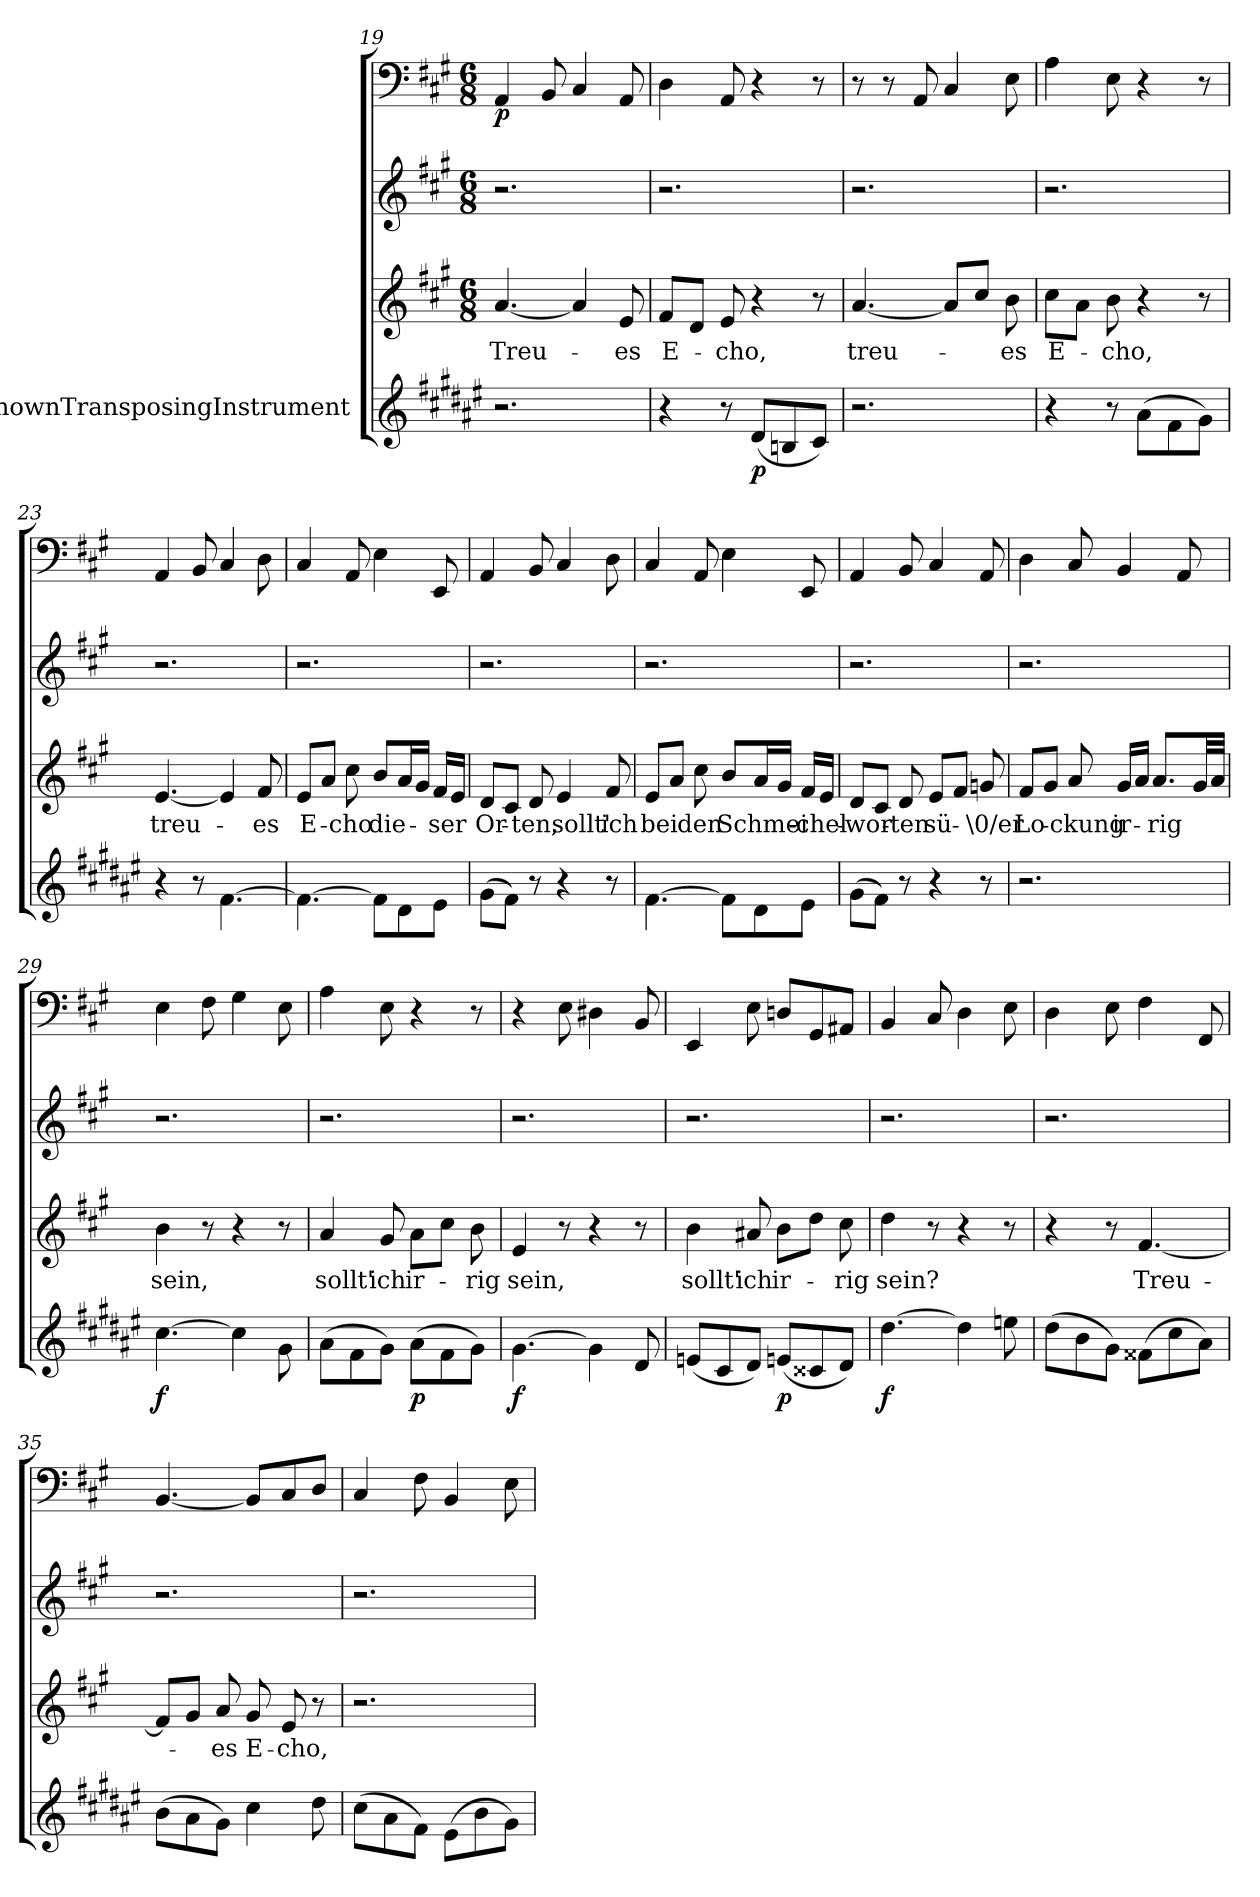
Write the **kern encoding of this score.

**kern	**dynam	**kern	**text	**kern	**kern	**dynam
*part4	*part4	*part3	*part3	*part2	*part1	*part1
*staff4	*staff4	*staff3	*staff3	*staff2	*staff1	*staff1
*I"UnknownTransposingInstrument	*	*	*	*	*	*
*clefG2	*	*clefG2	*	*clefG2	*clefF4	*
*ITrd-2c-3	*	*	*	*	*	*
*k[f#c#g#]	*	*k[f#c#g#]	*	*k[f#c#g#]	*k[f#c#g#]	*
*	*	*M6/8	*	*M6/8	*M6/8	*
=19	=19	=19	=19	=19	=19	=19
2.r	.	[4.a"/	Treu-	2.r	4AA"/	p
.	.	.	.	.	8BB"/	.
.	.	4a"/]	.	.	4C#"/	.
.	.	8e"/	-es	.	8AA"/	.
=20	=20	=20	=20	=20	=20	=20
4r	.	8f#"/L	E-	2.r	4D"\	.
.	.	8d"/J	.	.	.	.
8r	.	8e"/	-cho,	.	8AA"/	.
(8f#"/L	p	4r	.	.	4r	.
8dn"/	.	.	.	.	.	.
8e"/J)	.	8r	.	.	8r	.
=21	=21	=21	=21	=21	=21	=21
2.r	.	[4.a"/	treu-	2.r	8r	.
.	.	.	.	.	8r	.
.	.	.	.	.	8AA"/	.
.	.	8a"/L]	.	.	4C#"/	.
.	.	8cc#"/J	.	.	.	.
.	.	8b"\	-es	.	8E"\	.
=22	=22	=22	=22	=22	=22	=22
4r	.	8cc#"\L	E-	2.r	4A"\	.
.	.	8a"\J	.	.	.	.
8r	.	8b"\	-cho,	.	8E"\	.
(8cc#"\L	.	4r	.	.	4r	.
8a"\	.	.	.	.	.	.
8b"\J)	.	8r	.	.	8r	.
=23	=23	=23	=23	=23	=23	=23
4r	.	[4.e"/	treu-	2.r	4AA"/	.
8r	.	.	.	.	8BB"/	.
[4.a"\	.	4e"/]	.	.	4C#"/	.
.	.	8f#"/	-es	.	8D"\	.
=24	=24	=24	=24	=24	=24	=24
4.a"\_	.	8e"/L	E-	2.r	4C#"/	.
.	.	8a"/J	.	.	.	.
.	.	8cc#"\	-cho	.	8AA"/	.
8a"\L]	.	8b"/L	die-	.	4E"\	.
8f#"\	.	16a"/L	.	.	.	.
.	.	16g#"/JJ	.	.	.	.
8g#"\J	.	16f#"/LL	-ser	.	8EE"/	.
.	.	16e"/JJ	.	.	.	.
=25	=25	=25	=25	=25	=25	=25
(8b"\L	.	8d"/L	Or-	2.r	4AA"/	.
8a"\J)	.	8c#"/J	.	.	.	.
8r	.	8d"/	-ten,	.	8BB"/	.
4r	.	4e"/	sollt'	.	4C#"/	.
8r	.	8f#"/	ich	.	8D"\	.
=26	=26	=26	=26	=26	=26	=26
[4.a"\	.	8e"/L	bei	2.r	4C#"/	.
.	.	8a"/J	.	.	.	.
.	.	8cc#"\	den	.	8AA"/	.
8a"\L]	.	8b"/L	Schmei-	.	4E"\	.
8f#"\	.	16a"/L	.	.	.	.
.	.	16g#"/JJ	.	.	.	.
8g#"\J	.	16f#"/LL	-chel-	.	8EE"/	.
.	.	16e"/JJ	.	.	.	.
=27	=27	=27	=27	=27	=27	=27
(8b"\L	.	8d"/L	-wor-	2.r	4AA"/	.
8a"\J)	.	8c#"/J	.	.	.	.
8r	.	8d"/	-ten	.	8BB"/	.
4r	.	8e"/L	sü-	.	4C#"/	.
.	.	8f#"/J	.	.	.	.
8r	.	8gn"/	-\0/er	.	8AA"/	.
=28	=28	=28	=28	=28	=28	=28
2.r	.	8f#"/L	Lo-	2.r	4D"\	.
.	.	8g#"/J	.	.	.	.
.	.	8a"/	-ckung	.	8C#"/	.
.	.	16g#"/LL	ir-	.	4BB"/	.
.	.	16a"/JJ	.	.	.	.
.	.	8.a"/L	-rig	.	.	.
.	.	.	.	.	8AA"/	.
.	.	32g#"/LL	.	.	.	.
.	.	32a"/JJJ	.	.	.	.
=29	=29	=29	=29	=29	=29	=29
[4.ee"\	f	4b"\	sein,	2.r	4E"\	.
.	.	8r	.	.	8F#"\	.
4ee"\]	.	4r	.	.	4G#"\	.
8b"\	.	8r	.	.	8E"\	.
=30	=30	=30	=30	=30	=30	=30
(8cc#"\L	.	4a"/	sollt'	2.r	4A"\	.
8a"\	.	.	.	.	.	.
8b"\J)	.	8g#"/	ich	.	8E"\	.
(8cc#"\L	p	8a"\L	ir-	.	4r	.
8a"\	.	8cc#"\J	.	.	.	.
8b"\J)	.	8b"\	-rig	.	8r	.
=31	=31	=31	=31	=31	=31	=31
[4.b"\	f	4e"/	sein,	2.r	4r	.
.	.	8r	.	.	8E"\	.
4b"\]	.	4r	.	.	4D#X"\	.
8f#"/	.	8r	.	.	8BB"/	.
=32	=32	=32	=32	=32	=32	=32
(8gn"/L	.	4b"\	sollt'	2.r	4EE"/	.
8e"/	.	.	.	.	.	.
8f#"/J)	.	8a#X"/	ich	.	8E"\	.
(8gn"/L	p	8b"\L	ir-	.	8Dn"/L	.
8e#X"/	.	8dd"\J	.	.	8GG#"/	.
8f#"/J)	.	8cc#"\	-rig	.	8AA#X"/J	.
=33	=33	=33	=33	=33	=33	=33
[4.ff#"\	f	4dd"\	sein?	2.r	4BB"/	.
.	.	8r	.	.	8C#"/	.
4ff#"\]	.	4r	.	.	4D"\	.
8ggn"\	.	8r	.	.	8E"\	.
=34	=34	=34	=34	=34	=34	=34
(8ff#"\L	.	4r	.	2.r	4D"\	.
8dd"\	.	.	.	.	.	.
8b"\J)	.	8r	.	.	8E"\	.
(8a#X"\L	.	[4.f#"/	Treu-	.	4F#"\	.
8ee"\	.	.	.	.	.	.
8cc#"\J)	.	.	.	.	8FF#"/	.
=35	=35	=35	=35	=35	=35	=35
(8dd"\L	.	8f#"/L]	.	2.r	[4.BB"/	.
8cc#"\	.	8g#"/J	.	.	.	.
8b"\J)	.	8a"/	-es	.	.	.
4ee"\	.	8g#"/	E-	.	8BB"/L]	.
.	.	8e"/	-cho,	.	8C#"/	.
8ff#"\	.	8r	.	.	8D"/J	.
=36	=36	=36	=36	=36	=36	=36
(8ee"\L	.	2.r	.	2.r	4C#"/	.
8cc#"\	.	.	.	.	.	.
8a"\J)	.	.	.	.	8F#"\	.
(8g#"\L	.	.	.	.	4BB"/	.
8dd"\	.	.	.	.	.	.
8b"\J)	.	.	.	.	8E"\	.
=	=	=	=	=	=	=
*-	*-	*-	*-	*-	*-	*-
